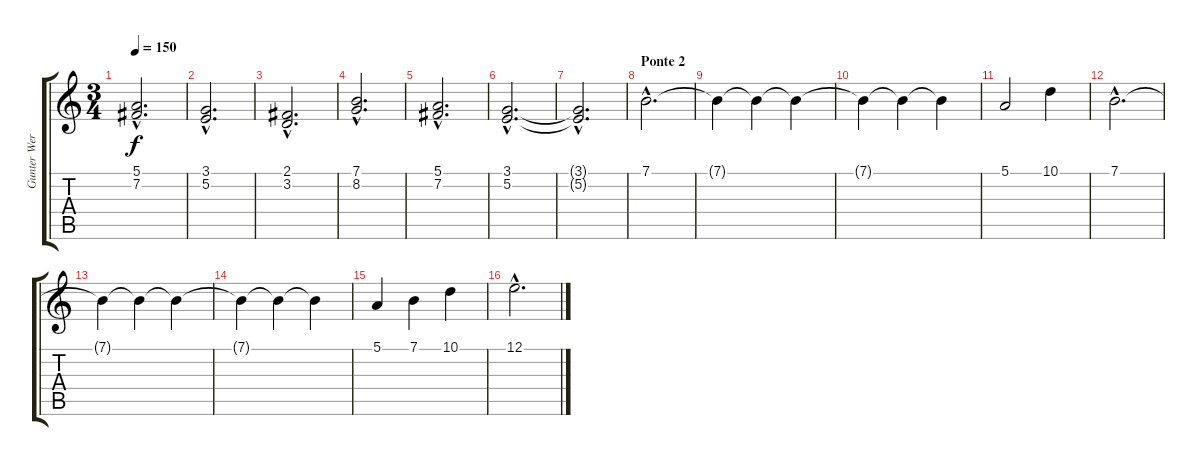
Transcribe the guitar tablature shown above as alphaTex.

\track ("Gunter Werno" "Gunter Wer") {instrument brightacousticpiano}
\staff {score tabs}
\tuning (E4 B3 G3 D3 A2 E2) {hide}
\ts (3 4)
\tempo 150
\clef g2
\ks c
(5.1{hac} 7.2{hac}).2{d dy f} |
(3.1{hac} 5.2{hac}).2{d} |
(2.1{hac} 3.2{hac}).2{d} |
(7.1{hac} 8.2{hac}).2{d volume 8 instrument stringensemble1} |
(5.1{hac} 7.2{hac}).2{d} |
(3.1{hac} 5.2{hac}).2{d} |
(3.1{hac t} 5.2{hac t}).2{d} |
\section ("" "Ponte 2")
7.1{hac}.2{d volume 9 instrument pad4choir} |
7.1{t}.4 7.1{t}.4 7.1{t}.4 |
7.1{t}.4 7.1{t}.4 7.1{t}.4 |
5.1.2 10.1.4 |
7.1{hac}.2{d volume 9 instrument pad4choir} |
7.1{t}.4 7.1{t}.4 7.1{t}.4 |
7.1{t}.4 7.1{t}.4 7.1{t}.4 |
5.1.4 7.1.4 10.1.4 |
12.1{hac}.2{d volume 10 instrument pad4choir}
